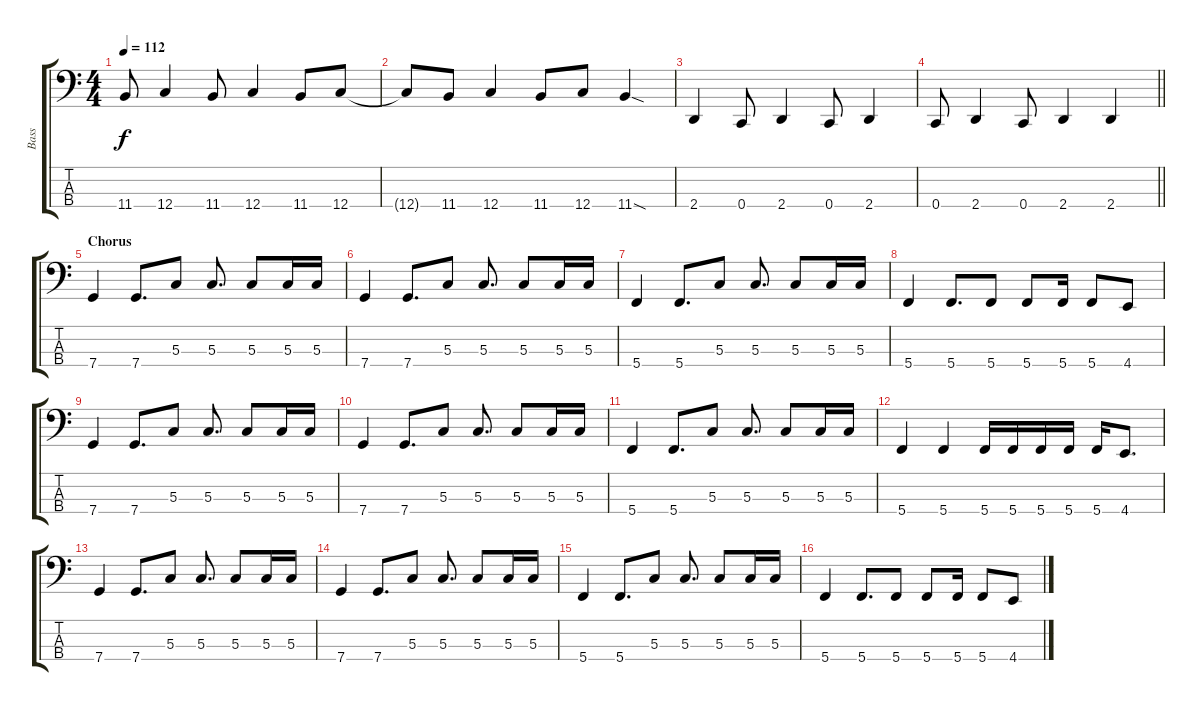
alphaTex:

\track ("Bass" "Bass") {instrument electricbasspick}
\staff {score tabs}
\tuning (G2 C2 G1 C1) {hide}
\ts (4 4)
\tempo 112
\clef f4
\ks c
11.4.8{dy f} 12.4.4 11.4.8 12.4.4 11.4.8 12.4.8 |
12.4{t}.8 11.4.8 12.4.4 11.4.8 12.4.8 11.4{sod}.4 |
2.4.4 0.4.8 2.4.4 0.4.8 2.4.4 |
\barLineRight lightlight
0.4.8 2.4.4 0.4.8 2.4.4 2.4.4 |
\section ("" "Chorus")
7.4.4 7.4.8{d} 5.3.8 5.3.8{d} 5.3.8 5.3.16 5.3.16 |
7.4.4 7.4.8{d} 5.3.8 5.3.8{d} 5.3.8 5.3.16 5.3.16 |
5.4.4 5.4.8{d} 5.3.8 5.3.8{d} 5.3.8 5.3.16 5.3.16 |
5.4.4 5.4.8{d} 5.4.8 5.4.8 5.4.16 5.4.8 4.4.8 |
7.4.4 7.4.8{d} 5.3.8 5.3.8{d} 5.3.8 5.3.16 5.3.16 |
7.4.4 7.4.8{d} 5.3.8 5.3.8{d} 5.3.8 5.3.16 5.3.16 |
5.4.4 5.4.8{d} 5.3.8 5.3.8{d} 5.3.8 5.3.16 5.3.16 |
5.4.4 5.4.4 5.4.16 5.4.16 5.4.16 5.4.16 5.4.16 4.4.8{d} |
7.4.4 7.4.8{d} 5.3.8 5.3.8{d} 5.3.8 5.3.16 5.3.16 |
7.4.4 7.4.8{d} 5.3.8 5.3.8{d} 5.3.8 5.3.16 5.3.16 |
5.4.4 5.4.8{d} 5.3.8 5.3.8{d} 5.3.8 5.3.16 5.3.16 |
5.4.4 5.4.8{d} 5.4.8 5.4.8 5.4.16 5.4.8 4.4.8
